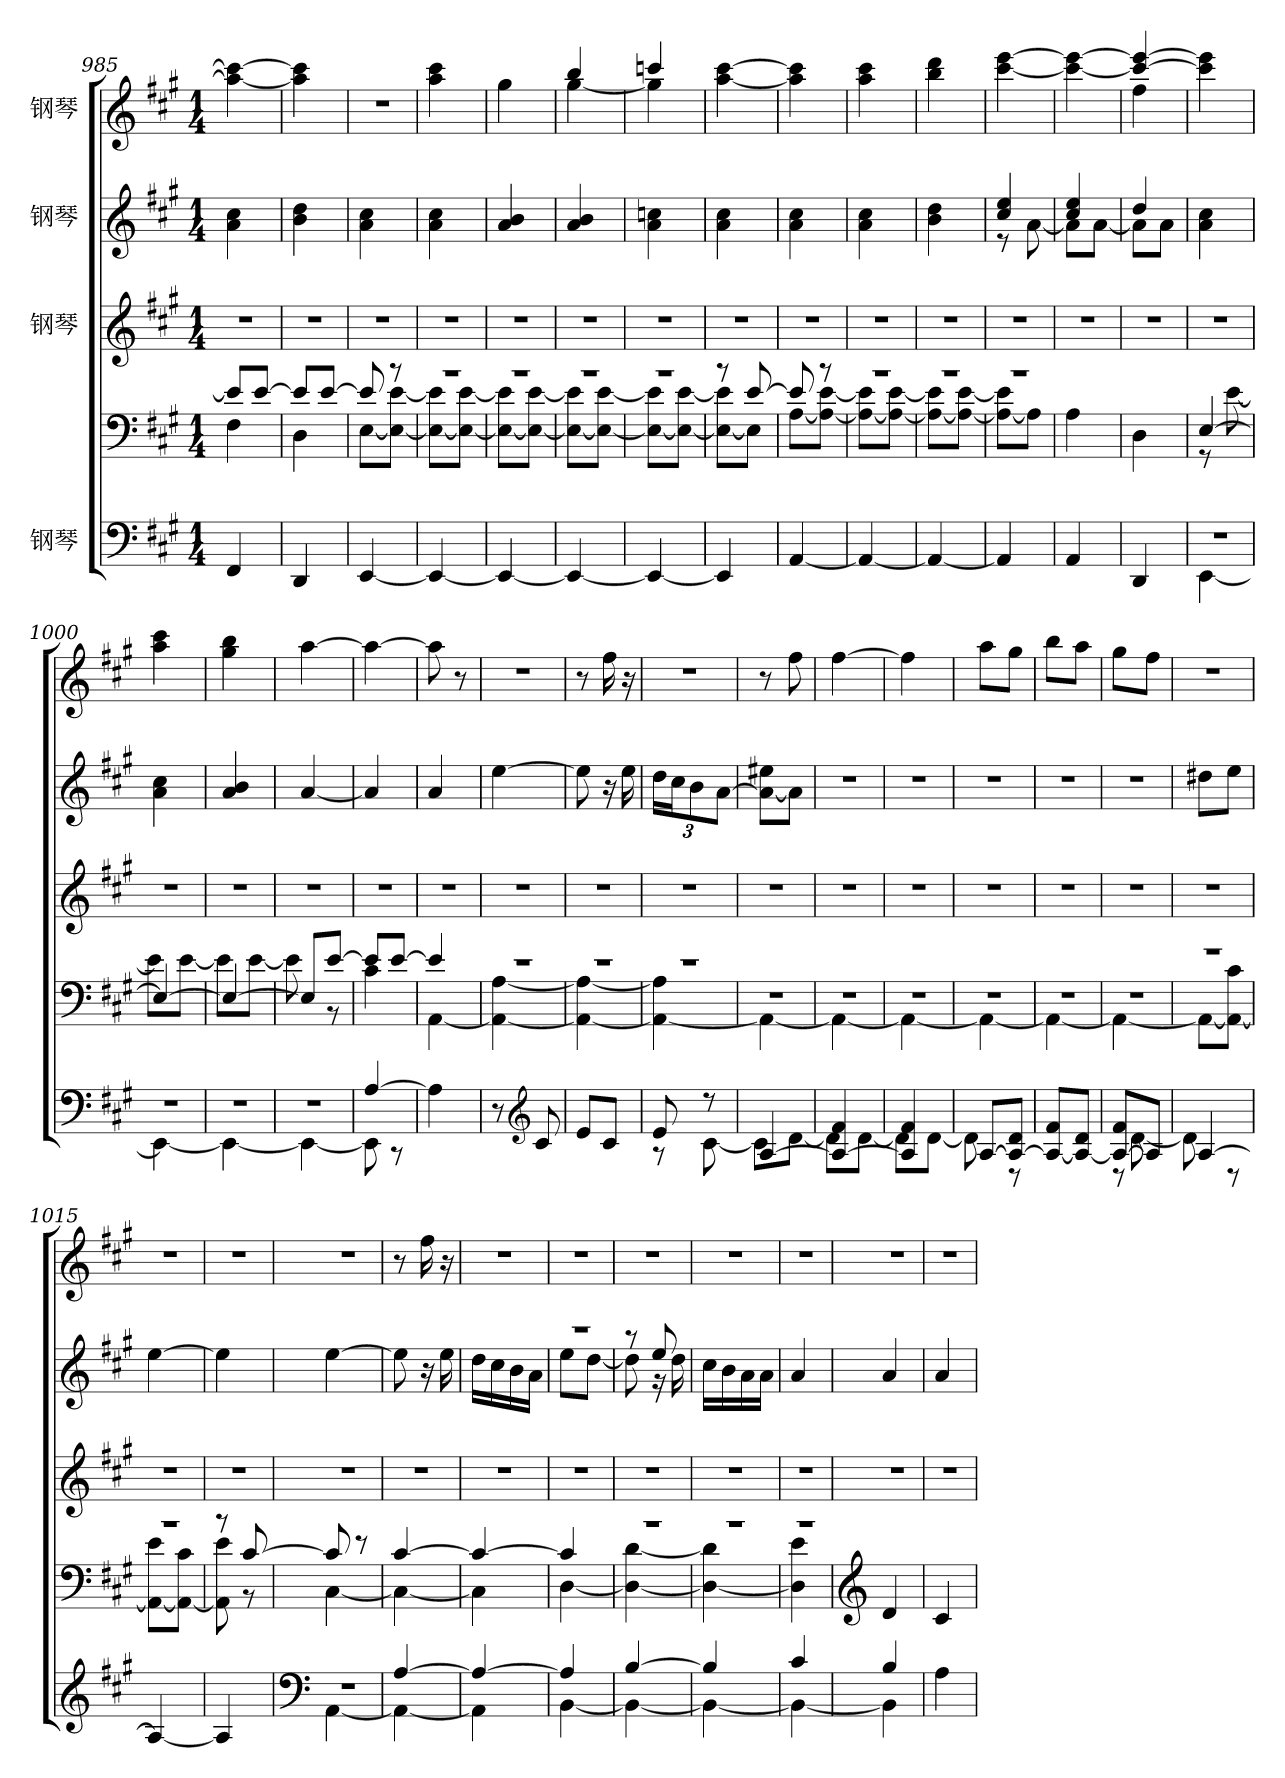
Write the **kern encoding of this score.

**kern	**kern	**kern	**kern	**kern
*part4	*part4	*part3	*part2	*part1
*staff5	*staff4	*staff3	*staff2	*staff1
*I"钢琴	*	*I"钢琴	*I"钢琴	*I"钢琴
*clefF4	*clefF4	*clefG2	*clefG2	*clefG2
*k[f#c#g#]	*k[f#c#g#]	*k[f#c#g#]	*k[f#c#g#]	*k[f#c#g#]
*M1/4	*M1/4	*M1/4	*M1/4	*M1/4
=985	=985	=985	=985	=985
*	*^	*	*	*
4FF#/	8e/L]	4F#\	4r	4a\ 4cc#\	4aa\_ 4ccc#\_
.	[8e/J	.	.	.	.
=986	=986	=986	=986	=986	=986
4DD/	8e/L]	4D\	4r	4b\ 4dd\	4aa\] 4ccc#\]
.	[8e/J	.	.	.	.
=987	=987	=987	=987	=987	=987
[4EE/	8e/]	[8E\L	4r	4a\ 4cc#\	4r
.	8r	8E\_ [8e\J	.	.	.
=988	=988	=988	=988	=988	=988
4EE/_	4r	8E\_ 8e\]L	4r	4a\ 4cc#\	4aa\ 4ccc#\
.	.	8E\_ [8e\J	.	.	.
!!LO:LB:g=z
=989	=989	=989	=989	=989	=989
4EE/_	4r	8E\_ 8e\]L	4r	4a/ 4b/	4gg#\
.	.	8E\_ [8e\J	.	.	.
=990	=990	=990	=990	=990	=990
*	*	*	*	*	*^
4EE/_	4r	8E\_ 8e\]L	4r	4a/ 4b/	4bb/	[4gg#\
.	.	8E\_ [8e\J	.	.	.	.
=991	=991	=991	=991	=991	=991	=991
4EE/_	4r	8E\_ 8e\]L	4r	4a\ 4ccn\	4cccn/	4gg#\]
.	.	8E\_ [8e\J	.	.	.	.
*	*	*	*	*	*v	*v
=992	=992	=992	=992	=992	=992
4EE/]	8r	8E\_ 8e\]L	4r	4a\ 4cc#\	[4aa\ [4ccc#\
.	[8e/	8E\J]	.	.	.
=993	=993	=993	=993	=993	=993
[4AA/	8e/]	[8A\L	4r	4a\ 4cc#\	4aa\] 4ccc#\]
.	8r	8A\_ [8e\J	.	.	.
=994	=994	=994	=994	=994	=994
4AA/_	4r	8A\_ 8e\]L	4r	4a\ 4cc#\	4aa\ 4ccc#\
.	.	8A\_ [8e\J	.	.	.
=995	=995	=995	=995	=995	=995
4AA/_	4r	8A\_ 8e\]L	4r	4b\ 4dd\	4bb\ 4ddd\
.	.	8A\_ [8e\J	.	.	.
=996	=996	=996	=996	=996	=996
*	*	*	*	*^	*
4AA/]	4r	8A\_ 8e\]L	4r	4cc#/ 4ee/	8r	[4ccc#\ [4eee\
.	.	8A\J]	.	.	[8a\	.
*	*v	*v	*	*	*	*
=997	=997	=997	=997	=997	=997
4AA/	4A\	4r	4cc#/ 4ee/	8a\L]	4ccc#\_ 4eee\_
.	.	.	.	[8a\J	.
!!LO:PB:g=z
=998	=998	=998	=998	=998	=998
*	*	*	*	*	*^
4DD/	4D\	4r	4dd/	8a\L]	4ccc#/_ 4eee/_	4ff#\
.	.	.	.	8a\J	.	.
*	*	*	*v	*v	*	*
*	*	*	*	*v	*v
=999	=999	=999	=999	=999
*^	*^	*	*	*
4r	[4EE\	[4E/	8r	4r	4a\ 4cc#\	4ccc#\] 4eee\]
.	.	.	[8e\	.	.	.
=1000	=1000	=1000	=1000	=1000	=1000	=1000
4r	4EE\_	4E/_	8e\L]	4r	4a\ 4cc#\	4aa\ 4ccc#\
.	.	.	[8e\J	.	.	.
=1001	=1001	=1001	=1001	=1001	=1001	=1001
4r	4EE\_	4E/_	8e\L]	4r	4a/ 4b/	4gg#\ 4bb\
.	.	.	[8e\J	.	.	.
=1002	=1002	=1002	=1002	=1002	=1002	=1002
4r	4EE\_	8E/L]	8e\]	4r	[4a/	[4aa\
.	.	[8e/J	8r	.	.	.
=1003	=1003	=1003	=1003	=1003	=1003	=1003
[4A/	8EE\]	8e/L]	4c#\	4r	4a/]	4aa\_
.	8r	[8e/J	.	.	.	.
*v	*v	*	*	*	*	*
=1004	=1004	=1004	=1004	=1004	=1004
4A\]	4e/]	[4AA\	4r	4a/	8aa\]
.	.	.	.	.	8r
=1005	=1005	=1005	=1005	=1005	=1005
8r	4r	4AA\_ [4A\	4r	[4ee\	4r
*clefG2	*	*	*	*	*
8c#/	.	.	.	.	.
=1006	=1006	=1006	=1006	=1006	=1006
8e/L	4r	4AA\_ 4A\_	4r	8ee\]	8r
8c#/J	.	.	.	16r	16ff#\
.	.	.	.	16ee\	16r
=1007	=1007	=1007	=1007	=1007	=1007
*^	*	*	*	*	*
*	*	*	*	*	*Xbrackettup	*
8e/	8r	4r	4AA\_ 4A\]	4r	24dd\LL	4r
.	.	.	.	.	24cc#\J	.
.	.	.	.	.	12b\	.
8r	[8c#\	.	.	.	.	.
.	.	.	.	.	[12a\J	.
!!LO:LB:g=z
=1008	=1008	=1008	=1008	=1008	=1008	=1008
[4A/	8c#\L]	4r	4AA\_	4r	8a\_ 8ee#X\L	8r
.	[8d\J	.	.	.	8a\J]	8ff#\
=1009	=1009	=1009	=1009	=1009	=1009	=1009
4A/_ 4f#/	8d\L]	4r	4AA\_	4r	4r	[4ff#\
.	[8d\J	.	.	.	.	.
=1010	=1010	=1010	=1010	=1010	=1010	=1010
4A/] 4f#/	8d\L]	4r	4AA\_	4r	4r	4ff#\]
.	[8d\J	.	.	.	.	.
=1011	=1011	=1011	=1011	=1011	=1011	=1011
[8A/L	8d\]	4r	4AA\_	4r	4r	8aa\L
8A/_ 8d/J	8r	.	.	.	.	8gg#\J
*v	*v	*	*	*	*	*
=1012	=1012	=1012	=1012	=1012	=1012
8A/_ 8f#/L	4r	4AA\_	4r	4r	8bb\L
8A/_ 8d/J	.	.	.	.	8aa\J
=1013	=1013	=1013	=1013	=1013	=1013
*^	*	*	*	*	*
8A/_ 8f#/L	8r	4r	4AA\_	4r	4r	8gg#\L
8A/J]	[8d\	.	.	.	.	8ff#\J
=1014	=1014	=1014	=1014	=1014	=1014	=1014
[4A/	8d\]	4r	8AA\L_	4r	8dd#X\L	4r
.	8r	.	8AA\_ 8c#\J	.	8ee\J	.
*v	*v	*	*	*	*	*
=1015	=1015	=1015	=1015	=1015	=1015
4A/_	4r	8AA\_ 8e\L	4r	[4ee\	4r
.	.	8AA\_ 8c#\J	.	.	.
=1016	=1016	=1016	=1016	=1016	=1016
4A/]	8r	8AA\] 8e\	4r	4ee\]	4r
.	[8c#/	8r	.	.	.
!!LO:PB:g=z
=1017	=1017	=1017	=1017	=1017	=1017
*clefF4	*	*	*	*	*
*^	*	*	*	*	*
4r	[4AA\	8c#/]	[4C#\	4r	[4ee\	4r
.	.	8r	.	.	.	.
=1018	=1018	=1018	=1018	=1018	=1018	=1018
[4A/	4AA\_	[4c#/	4C#\_	4r	8ee\]	8r
.	.	.	.	.	16r	16ff#\
.	.	.	.	.	16ee\	16r
=1019	=1019	=1019	=1019	=1019	=1019	=1019
4A/_	4AA\]	4c#/_	4C#\]	4r	16dd\LL	4r
.	.	.	.	.	16cc#\	.
.	.	.	.	.	16b\	.
.	.	.	.	.	16a\JJ	.
=1020	=1020	=1020	=1020	=1020	=1020	=1020
*	*	*	*	*	*^	*
4A/]	[4BB\	4c#/]	[4D\	4r	4r	8ee\L	4r
.	.	.	.	.	.	[8dd\J	.
=1021	=1021	=1021	=1021	=1021	=1021	=1021	=1021
[4B/	4BB\_	4r	4D\_ [4d\	4r	8r	8dd\]	4r
.	.	.	.	.	8ee/	16r	.
.	.	.	.	.	.	16dd\	.
*	*	*	*	*	*v	*v	*
=1022	=1022	=1022	=1022	=1022	=1022	=1022
4B/]	4BB\_	4r	4D\_ 4d\]	4r	16cc#\LL	4r
.	.	.	.	.	16b\	.
.	.	.	.	.	16a\	.
.	.	.	.	.	16a\JJ	.
=1023	=1023	=1023	=1023	=1023	=1023	=1023
4c#/	4BB\_	4r	4D\] 4e\	4r	4a/	4r
*	*	*v	*v	*	*	*
=1024	=1024	=1024	=1024	=1024	=1024
*	*	*clefG2	*	*	*
4B/	4BB\]	4d/	4r	4a/	4r
*v	*v	*	*	*	*
=1025	=1025	=1025	=1025	=1025
4A\	4c#/	4r	4a/	4r
=	=	=	=	=
*-	*-	*-	*-	*-
